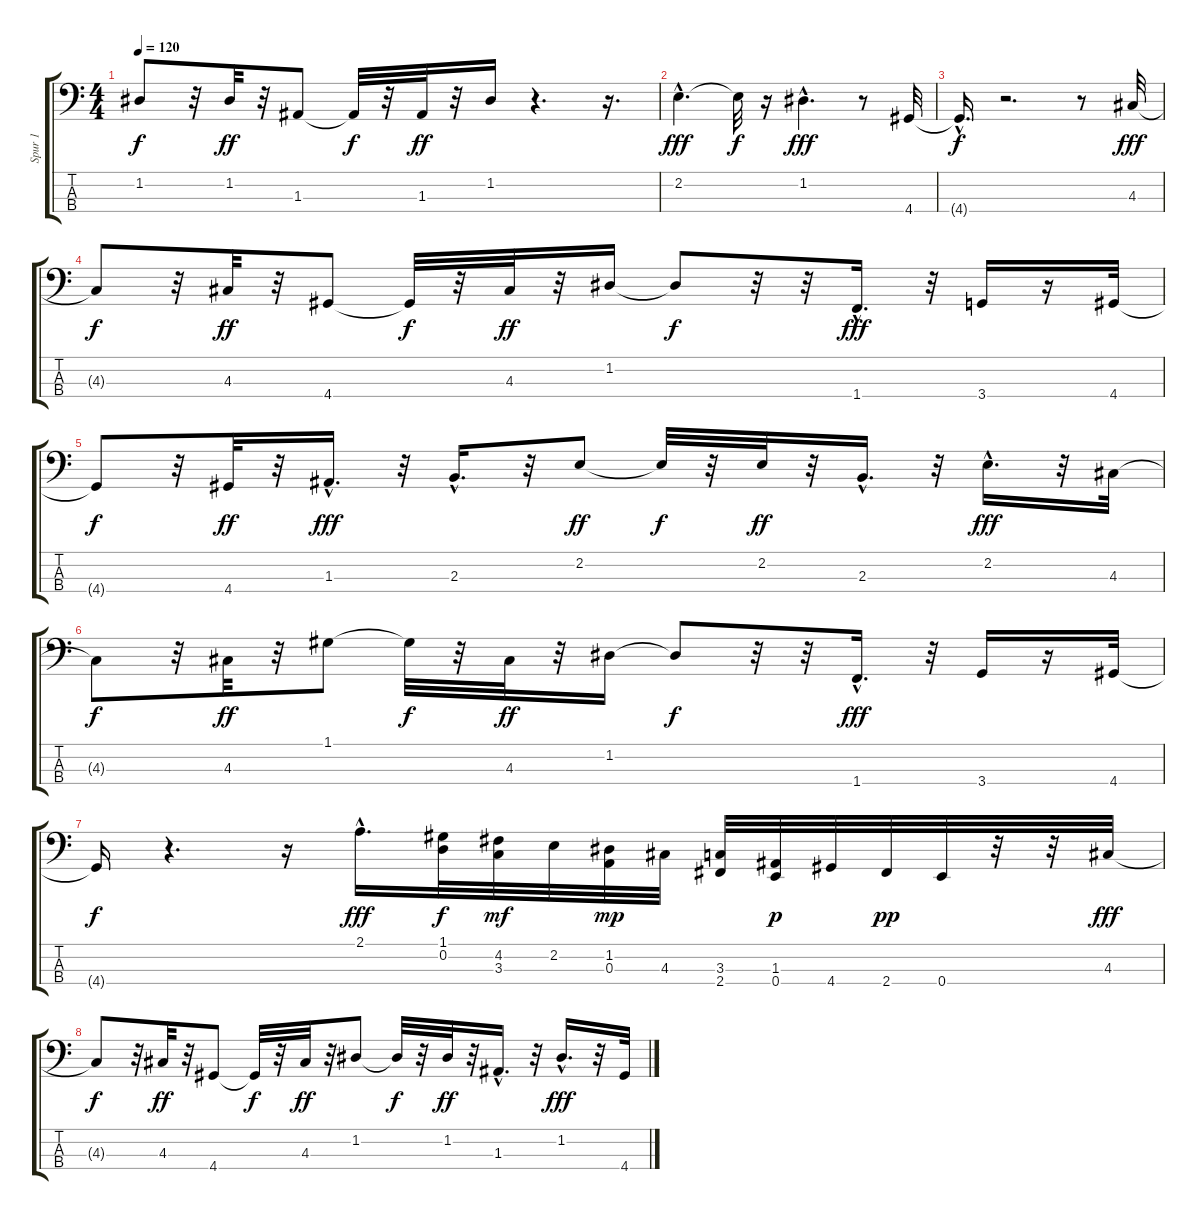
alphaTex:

\track ("Spur 1" "Spur 1") {instrument acousticguitarnylon}
\staff {score tabs}
\tuning (G2 D2 A1 E1) {hide}
\ts (4 4)
\tempo 120
\clef f4
\ks c
1.2{t}.8{dy f} r.32 1.2.32{dy ff} r.32 1.3.8 1.3{t}.32{dy f} r.32 1.3.32{dy ff} r.32 1.2.16 r.4{d} r.16{d} |
2.2{hac}.4{d dy fff} 2.2{t}.32{dy f} r.16 1.2{hac}.4{d dy fff} r.8 4.4.32 |
4.4{hac t}.16{d dy f} r.2{d} r.8 4.3.32{dy fff} |
4.3{t}.8{dy f} r.32 4.3.32{dy ff} r.32 4.4.8 4.4{t}.32{dy f} r.32 4.3.32{dy ff} r.32 1.2.16 1.2{t}.8{dy f} r.32 r.32 1.4{hac}.16{d dy fff} r.32 3.4.16 r.16 4.4.32 |
4.4{t}.8{dy f} r.32 4.4.32{dy ff} r.32 1.3{hac}.16{d dy fff} r.32 2.3{hac}.16{d} r.32 2.2.8{dy ff} 2.2{t}.32{dy f} r.32 2.2.32{dy ff} r.32 2.3{hac}.16{d} r.32 2.2{hac}.16{d dy fff} r.32 4.3.32 |
4.3{t}.8{dy f} r.32 4.3.32{dy ff} r.32 1.1.8 1.1{t}.32{dy f} r.32 4.3.32{dy ff} r.32 1.2.16 1.2{t}.8{dy f} r.32 r.32 1.4{hac}.16{d dy fff} r.32 3.4.16 r.16 4.4.32 |
4.4{t}.16{dy f} r.4{d} r.16 2.1{hac}.16{d dy fff} (1.1 0.2).32{dy f} (4.2 3.3).32{dy mf} 2.2.32 (1.2 0.3).32{dy mp} 4.3.32 (3.3 2.4).32 (1.3 0.4).32{dy p} 4.4.32 2.4.32{dy pp} 0.4.32 r.32 r.32 4.3.32{dy fff} |
4.3{t}.8{dy f} r.32 4.3.32{dy ff} r.32 4.4.8 4.4{t}.32{dy f} r.32 4.3.32{dy ff} r.32 1.2.8 1.2{t}.32{dy f} r.32 1.2.32{dy ff} r.32 1.3{hac}.16{d} r.32 1.2{hac}.16{d dy fff} r.32 4.4.32
